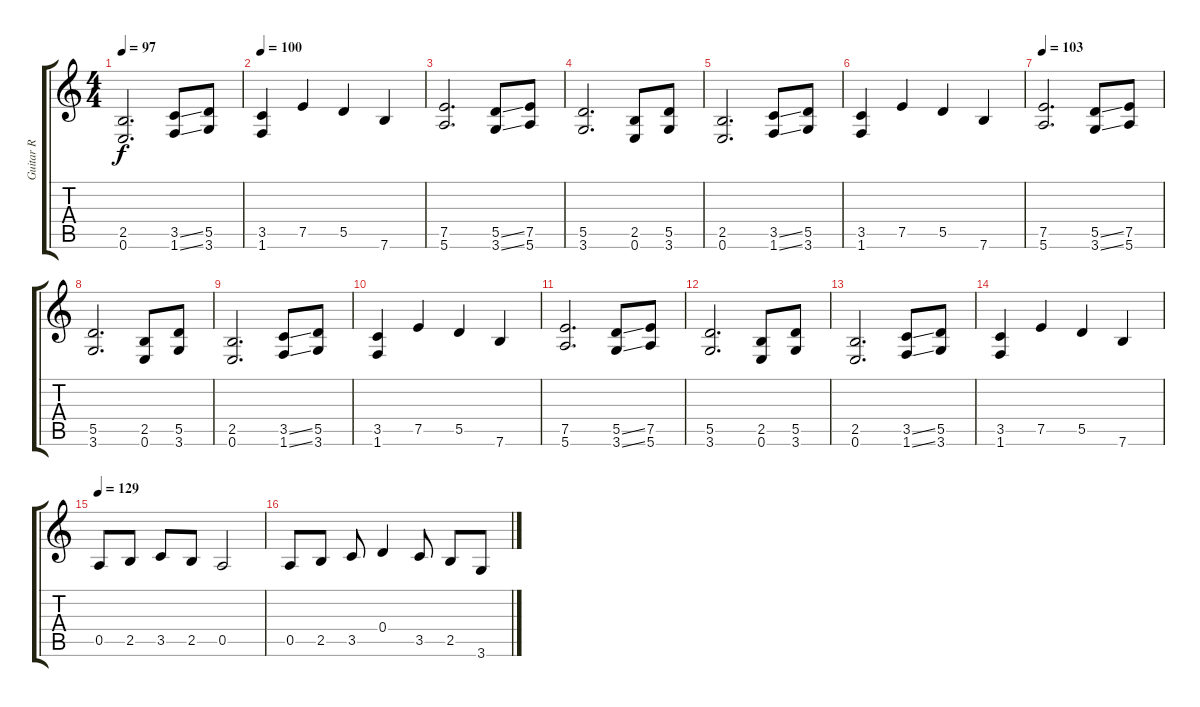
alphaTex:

\track ("Guitar R" "Guitar R") {instrument distortionguitar}
\staff {score tabs}
\tuning (E4 B3 G3 D3 A2 E2) {hide}
\ts (4 4)
\tempo 97
\clef g2
\ks c
(2.5 0.6).2{d dy f} (3.5{ss} 1.6{ss}).8 (5.5 3.6).8 |
\tempo 100
(3.5 1.6).4 7.5.4 5.5.4 7.6.4 |
(7.5 5.6).2{d} (5.5{ss} 3.6{ss}).8 (7.5 5.6).8 |
(5.5 3.6).2{d} (2.5 0.6).8 (5.5 3.6).8 |
(2.5 0.6).2{d} (3.5{ss} 1.6{ss}).8 (5.5 3.6).8 |
(3.5 1.6).4 7.5.4 5.5.4 7.6.4 |
\tempo 103
(7.5 5.6).2{d} (5.5{ss} 3.6{ss}).8 (7.5 5.6).8 |
(5.5 3.6).2{d} (2.5 0.6).8 (5.5 3.6).8 |
(2.5 0.6).2{d} (3.5{ss} 1.6{ss}).8 (5.5 3.6).8 |
(3.5 1.6).4 7.5.4 5.5.4 7.6.4 |
(7.5 5.6).2{d} (5.5{ss} 3.6{ss}).8 (7.5 5.6).8 |
(5.5 3.6).2{d} (2.5 0.6).8 (5.5 3.6).8 |
(2.5 0.6).2{d} (3.5{ss} 1.6{ss}).8 (5.5 3.6).8 |
(3.5 1.6).4 7.5.4 5.5.4 7.6.4 |
\tempo 129
0.5.8{instrument electricguitarclean} 2.5.8 3.5.8 2.5.8 0.5.2 |
0.5.8 2.5.8 3.5.8 0.4.4 3.5.8 2.5.8 3.6.8
